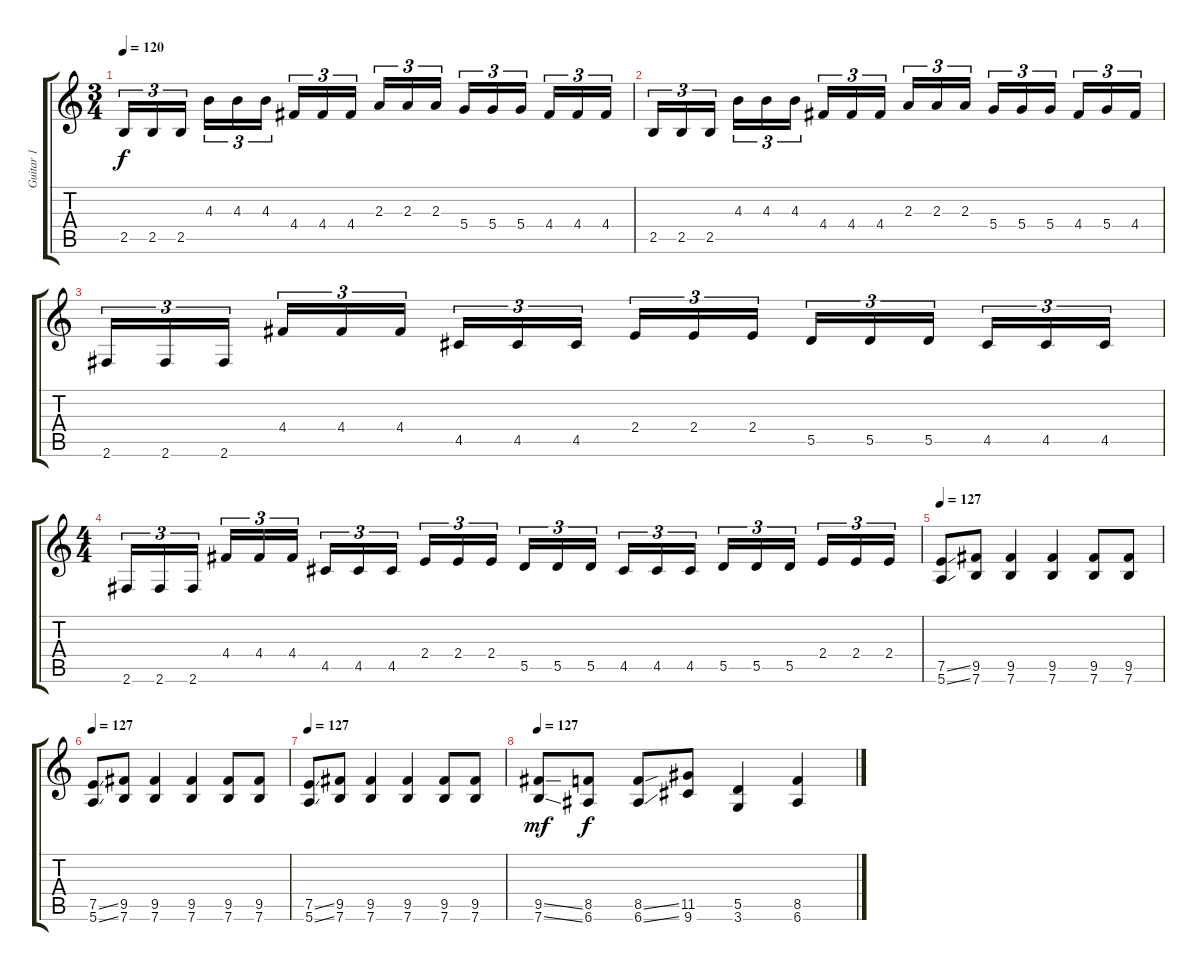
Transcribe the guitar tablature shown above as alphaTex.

\track ("Guitar 1" "Guitar 1") {instrument distortionguitar}
\staff {score tabs}
\tuning (E4 B3 G3 D3 A2 E2) {hide}
\ts (3 4)
\tempo 120
\clef g2
\ks c
2.5.16{tu (3 2) dy f} 2.5.16{tu (3 2)} 2.5.16{tu (3 2)} 4.3.16{tu (3 2)} 4.3.16{tu (3 2)} 4.3.16{tu (3 2)} 4.4.16{tu (3 2)} 4.4.16{tu (3 2)} 4.4.16{tu (3 2)} 2.3.16{tu (3 2)} 2.3.16{tu (3 2)} 2.3.16{tu (3 2)} 5.4.16{tu (3 2)} 5.4.16{tu (3 2)} 5.4.16{tu (3 2)} 4.4.16{tu (3 2)} 4.4.16{tu (3 2)} 4.4.16{tu (3 2)} |
2.5.16{tu (3 2)} 2.5.16{tu (3 2)} 2.5.16{tu (3 2)} 4.3.16{tu (3 2)} 4.3.16{tu (3 2)} 4.3.16{tu (3 2)} 4.4.16{tu (3 2)} 4.4.16{tu (3 2)} 4.4.16{tu (3 2)} 2.3.16{tu (3 2)} 2.3.16{tu (3 2)} 2.3.16{tu (3 2)} 5.4.16{tu (3 2)} 5.4.16{tu (3 2)} 5.4.16{tu (3 2)} 4.4.16{tu (3 2)} 5.4.16{tu (3 2)} 4.4.16{tu (3 2)} |
2.6.16{tu (3 2)} 2.6.16{tu (3 2)} 2.6.16{tu (3 2)} 4.4.16{tu (3 2)} 4.4.16{tu (3 2)} 4.4.16{tu (3 2)} 4.5.16{tu (3 2)} 4.5.16{tu (3 2)} 4.5.16{tu (3 2)} 2.4.16{tu (3 2)} 2.4.16{tu (3 2)} 2.4.16{tu (3 2)} 5.5.16{tu (3 2)} 5.5.16{tu (3 2)} 5.5.16{tu (3 2)} 4.5.16{tu (3 2)} 4.5.16{tu (3 2)} 4.5.16{tu (3 2)} |
\ts (4 4)
2.6.16{tu (3 2)} 2.6.16{tu (3 2)} 2.6.16{tu (3 2)} 4.4.16{tu (3 2)} 4.4.16{tu (3 2)} 4.4.16{tu (3 2)} 4.5.16{tu (3 2)} 4.5.16{tu (3 2)} 4.5.16{tu (3 2)} 2.4.16{tu (3 2)} 2.4.16{tu (3 2)} 2.4.16{tu (3 2)} 5.5.16{tu (3 2)} 5.5.16{tu (3 2)} 5.5.16{tu (3 2)} 4.5.16{tu (3 2)} 4.5.16{tu (3 2)} 4.5.16{tu (3 2)} 5.5.16{tu (3 2)} 5.5.16{tu (3 2)} 5.5.16{tu (3 2)} 2.4.16{tu (3 2)} 2.4.16{tu (3 2)} 2.4.16{tu (3 2)} |
\tempo 127
(7.5{ss} 5.6{ss}).8 (9.5 7.6).8 (9.5 7.6).4 (9.5 7.6).4 (9.5 7.6).8 (9.5 7.6).8 |
\tempo 127
(7.5{ss} 5.6{ss}).8 (9.5 7.6).8 (9.5 7.6).4 (9.5 7.6).4 (9.5 7.6).8 (9.5 7.6).8 |
\tempo 127
(7.5{ss} 5.6{ss}).8 (9.5 7.6).8 (9.5 7.6).4 (9.5 7.6).4 (9.5 7.6).8 (9.5 7.6).8 |
\tempo 127
(9.5{ss} 7.6{ss}).8{dy mf} (8.5 6.6).8{dy f} (8.5{ss} 6.6{ss}).8 (11.5 9.6).8 (5.5 3.6).4 (8.5 6.6).4
